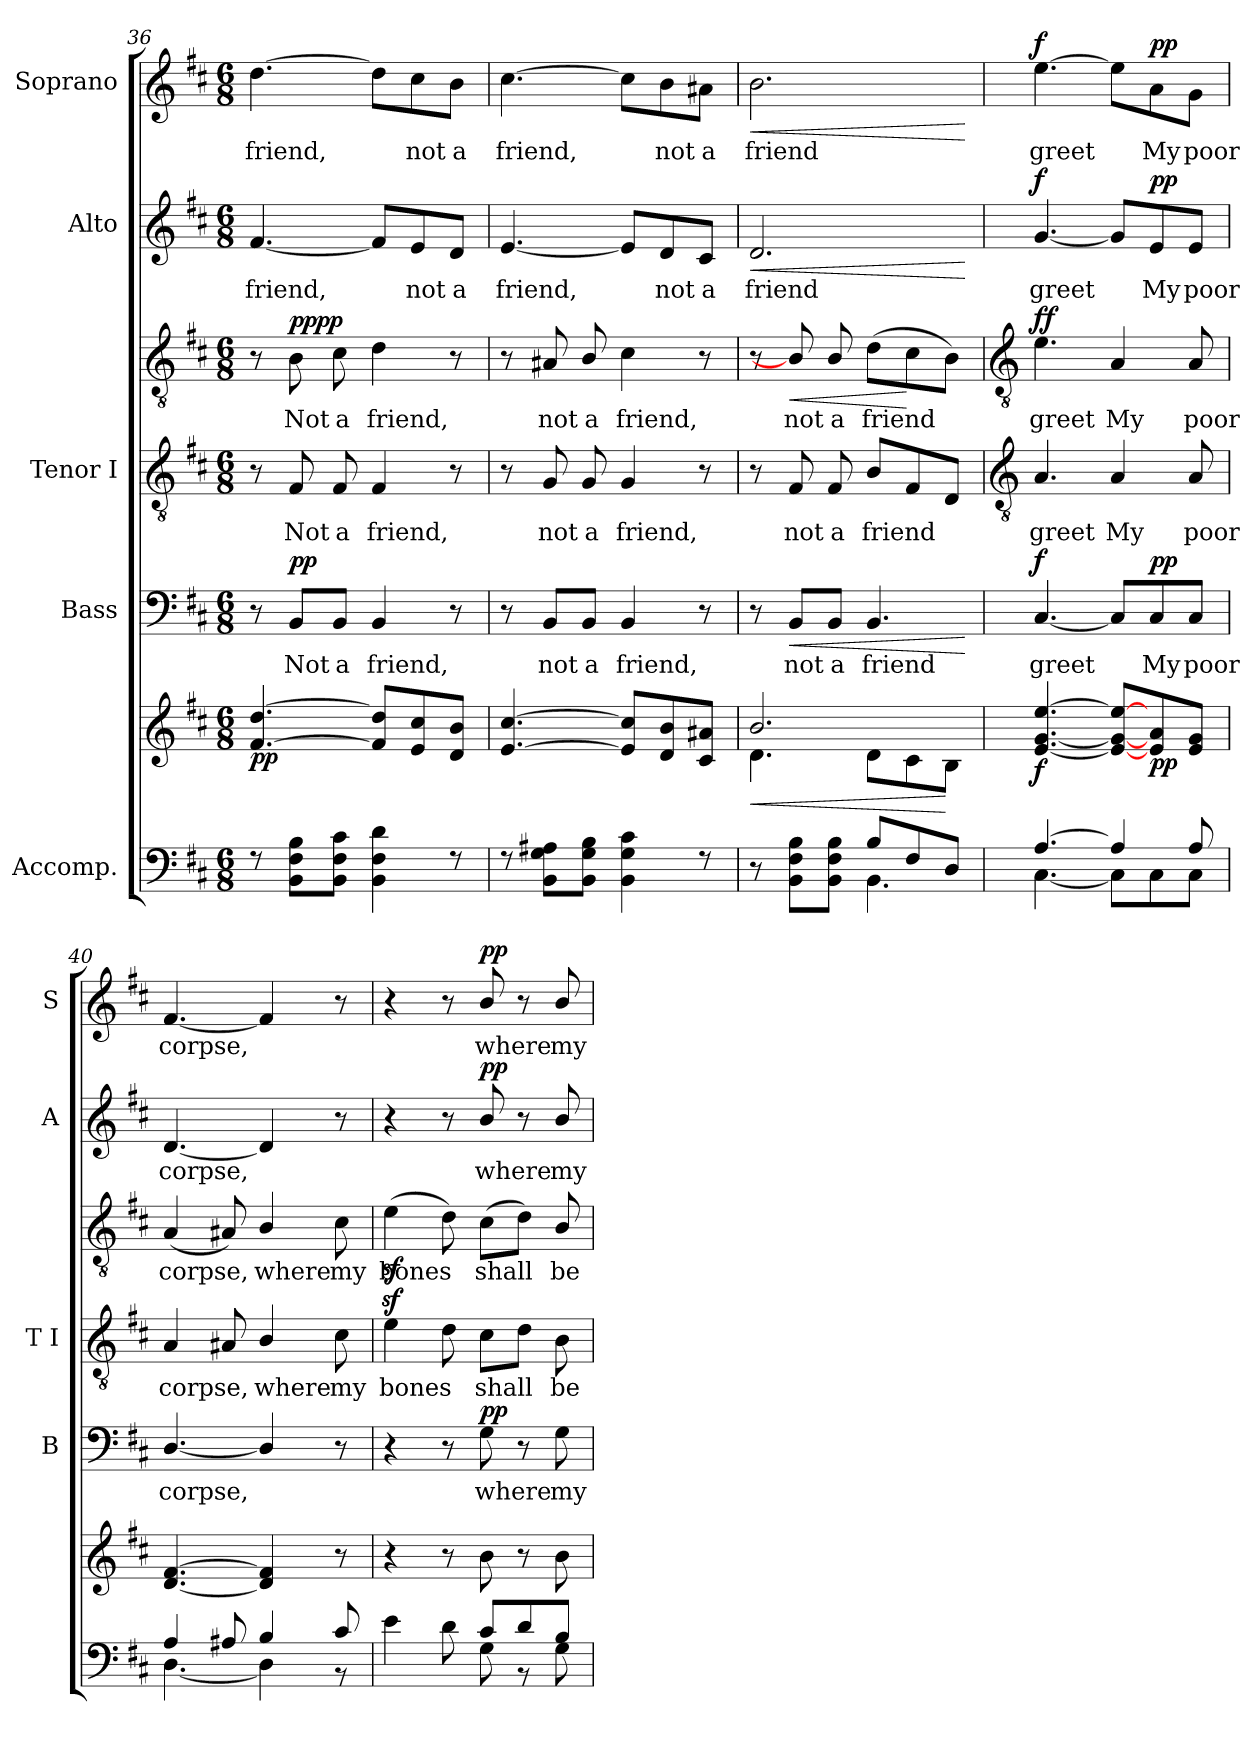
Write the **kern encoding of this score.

**kern	**kern	**dynam	**kern	**text	**dynam	**kern	**text	**kern	**text	**dynam	**kern	**text	**dynam	**kern	**text	**dynam
*part5	*part5	*part5	*part4	*part4	*part4	*part3	*part3	*part3	*part3	*part3	*part2	*part2	*part2	*part1	*part1	*part1
*staff7	*staff6	*staff6/7	*staff5	*staff5	*staff5	*staff4	*staff4	*staff3	*staff3	*staff3/4	*staff2	*staff2	*staff2	*staff1	*staff1	*staff1
*I"Accomp.	*	*	*I"Bass	*	*	*I"Tenor I	*	*	*	*	*I"Alto	*	*	*I"Soprano	*	*
*	*	*	*I'B	*	*	*I'T I	*	*	*	*	*I'A	*	*	*I'S	*	*
*clefF4	*clefG2	*	*clefF4	*	*	*clefGv2	*	*clefGv2	*	*	*clefG2	*	*	*clefG2	*	*
*k[f#c#]	*k[f#c#]	*	*k[f#c#]	*	*	*k[f#c#]	*	*k[f#c#]	*	*	*k[f#c#]	*	*	*k[f#c#]	*	*
*D:	*D:	*	*D:	*	*	*D:	*	*D:	*	*	*D:	*	*	*D:	*	*
*M6/8	*M6/8	*	*M6/8	*	*	*M6/8	*	*M6/8	*	*	*M6/8	*	*	*M6/8	*	*
=36	=36	=36	=36	=36	=36	=36	=36	=36	=36	=36	=36	=36	=36	=36	=36	=36
*^	*^	*	*	*	*	*	*	*	*	*	*	*	*	*	*	*
!	!LO:N:vis=1	!	!LO:N:vis=1	!LO:DY:b	!	!	!	!	!	!	!	!	!	!LO:LY:b	!	!	!LO:LY:b	!
8r	2.ryy	[4.f# [4.dd	2.ryy	pp	8r	.	.	8r	.	8r	.	.	[4.f#	friend,	.	[4.dd	friend,	.
!	!	!	!	!	!	!LO:LY:b	!LO:DY:b	!	!LO:LY:b	!	!LO:LY:b	!LO:DY:b=2	!	!	!	!	!	!
!	!	!	!	!	!	!	!	!	!	!	!	!LO:DY:n=1:b	!	!	!	!	!	!
8BB\ 8F#\ 8B\L	.	.	.	.	8BB/L	Not	pp	8F#	Not	8B	Not	pp pp	.	.	.	.	.	.
!	!	!	!	!	!	!LO:LY:b	!	!	!LO:LY:b	!	!LO:LY:b	!	!	!	!	!	!	!
8BB\ 8F#\ 8c#\J	.	.	.	.	8BB/J	a	.	8F#	a	8c#	a	.	.	.	.	.	.	.
!	!	!	!	!	!	!LO:LY:b	!	!	!LO:LY:b	!	!LO:LY:b	!	!	!	!	!	!	!
4BB\ 4F#\ 4d\	.	8f#] 8dd]L	.	.	4BB	friend,	.	4F#	friend,	4d	friend,	.	8f#/L]	.	.	8dd\L]	.	.
!	!	!	!	!	!	!	!	!	!	!	!	!	!	!LO:LY:b	!	!	!LO:LY:b	!
.	.	8e 8cc#	.	.	.	.	.	.	.	.	.	.	8e/	not	.	8cc#\	not	.
!	!	!	!	!	!	!	!	!	!	!	!	!	!	!LO:LY:b	!	!	!LO:LY:b	!
8r	.	8d 8bJ	.	.	8r	.	.	8r	.	8r	.	.	8d/J	a	.	8b\J	a	.
=37	=37	=37	=37	=37	=37	=37	=37	=37	=37	=37	=37	=37	=37	=37	=37	=37	=37	=37
!	!LO:N:vis=1	!	!LO:N:vis=1	!	!	!	!	!	!	!	!	!	!	!LO:LY:b	!	!	!LO:LY:b	!
8r	2.ryy	[4.e [4.cc#	2.ryy	.	8r	.	.	8r	.	8r	.	.	[4.e	friend,	.	[4.cc#	friend,	.
!	!	!	!	!	!	!LO:LY:b	!	!	!LO:LY:b	!	!LO:LY:b	!	!	!	!	!	!	!
8BB\ 8G\ 8A#X\L	.	.	.	.	8BB/L	not	.	8G	not	8A#X	not	.	.	.	.	.	.	.
!	!	!	!	!	!	!LO:LY:b	!	!	!LO:LY:b	!	!LO:LY:b	!	!	!	!	!	!	!
8BB\ 8G\ 8B\J	.	.	.	.	8BB/J	a	.	8G	a	8B/	a	.	.	.	.	.	.	.
!	!	!	!	!	!	!LO:LY:b	!	!	!LO:LY:b	!	!LO:LY:b	!	!	!	!	!	!	!
4BB\ 4G\ 4c#\	.	8e] 8cc#]L	.	.	4BB	friend,	.	4G	friend,	4c#	friend,	.	8e/L]	.	.	8cc#\L]	.	.
!	!	!	!	!	!	!	!	!	!	!	!	!	!	!LO:LY:b	!	!	!LO:LY:b	!
.	.	8d 8b	.	.	.	.	.	.	.	.	.	.	8d/	not	.	8b\	not	.
!	!	!	!	!	!	!	!	!	!	!	!	!	!	!LO:LY:b	!	!	!LO:LY:b	!
8r	.	8c# 8a#XJ	.	.	8r	.	.	8r	.	8r	.	.	8c#/J	a	.	8a#X\J	a	.
=38	=38	=38	=38	=38	=38	=38	=38	=38	=38	=38	=38	=38	=38	=38	=38	=38	=38	=38
!	!	!	!	!LO:HP:b	!	!	!	!	!	!	!	!	!	!LO:LY:b	!LO:HP:b	!	!LO:LY:b	!LO:HP:b
4.ryy	8r	2.b/	4.d\	<	8r	.	.	8r	.	8r	.	.	2.d	friend	<	2.b	friend	<
!	!	!	!	!	!	!LO:LY:b	!LO:HP:b	!	!LO:LY:b	!	!LO:LY:b	!LO:HP:b	!	!	!	!	!	!
.	8BB\ 8F#\ 8B\L	.	.	.	8BB/L	not	<	8F#	not	8B/]	not	<	.	.	.	.	.	.
!	!	!	!	!	!	!LO:LY:b	!	!	!LO:LY:b	!	!LO:LY:b	!	!	!	!	!	!	!
.	8BB\ 8F#\ 8B\J	.	.	.	8BB/J	a	.	8F#	a	8B/	a	.	.	.	.	.	.	.
!	!	!	!	!	!	!LO:LY:b	!	!	!LO:LY:b	!	!LO:LY:b	!	!	!	!	!	!	!
8B/L	4.BB\	.	8d\L	.	4.BB	friend	.	8BL	friend	(>8dL	friend	.	.	.	.	.	.	.
8F#/	.	.	8c#\	.	.	.	.	8F#	.	8c#	.	[	.	.	.	.	.	.
8D/J	.	.	8B\J	[	.	.	.	8DJ	.	8BJ)	.	.	.	.	.	.	.	.
*v	*v	*	*	*	*	*	*	*	*	*	*	*	*	*	*	*	*	*
*	*v	*v	*	*	*	*	*	*	*	*	*	*	*	*	*	*	*
.	.	.	.	.	[	.	.	.	.	.	.	.	[	.	.	[
!!LO:LB:g=z
=39	=39	=39	=39	=39	=39	=39	=39	=39	=39	=39	=39	=39	=39	=39	=39	=39
*	*	*	*	*	*	*clefGv2	*	*clefGv2	*	*	*	*	*	*	*	*
*^	*^	*	*	*	*	*	*	*	*	*	*	*	*	*	*	*
!	!	!	!	!LO:DY:b	!	!LO:LY:b	!LO:DY:b	!	!LO:LY:b	!	!LO:LY:b	!LO:DY:b=2	!	!LO:LY:b	!	!	!LO:LY:b	!
!	!	!	!	!	!	!	!	!	!	!	!	!LO:DY:n=1:b	!	!	!LO:DY:b	!	!	!LO:DY:b
[4.A/	[4.C#\	[4.e [4.g [4.ee	2ryy	f	[4.C#	greet	f	4.A	greet	4.e	greet	f f	[4.g	greet	f	[4.ee	greet	f
!	!	!	!	!	!	!	!	!	!LO:LY:b	!	!LO:LY:b	!LO:DY:n=2:b=2	!	!	!	!	!	!
!	!	!	!	!	!	!	!	!	!	!	!	!LO:DY:n=3:b	!	!	!	!	!	!
4A/]	8C#\L]	8e_ 8g_ 8ee_L	.	.	8C#/L]	.	.	4A	My	4A	My	mf mf	8g/L]	.	.	8ee\L]	.	.
!	!	!	!	!LO:DY:b	!	!LO:LY:b	!LO:DY:b	!	!	!	!	!	!	!LO:LY:b	!LO:DY:b	!	!LO:LY:b	!LO:DY:b
.	8C#\	8e 8a	4ryy	pp	8C#/	My	pp	.	.	.	.	.	8e/	My	pp	8a\	My	pp
!	!	!	!	!	!	!LO:LY:b	!	!	!LO:LY:b	!	!LO:LY:b	!	!	!LO:LY:b	!	!	!LO:LY:b	!
8A/	8C#\J	8e 8gJ	.	.	8C#/J	poor	.	8A	poor	8A	poor	.	8e/J	poor	.	8g\J	poor	.
=40	=40	=40	=40	=40	=40	=40	=40	=40	=40	=40	=40	=40	=40	=40	=40	=40	=40	=40
!	!	!	!	!	!	!LO:LY:b	!	!	!LO:LY:b	!	!LO:LY:b	!	!	!LO:LY:b	!	!	!LO:LY:b	!
4A/	[4.D\	[4.d [4.f#	2ryy	.	[4.D/	corpse,	.	4A	corpse,	(<4A	corpse,	.	[4.d	corpse,	.	[4.f#	corpse,	.
8A#X/	.	.	.	.	.	.	.	8A#X	.	8A#X)	.	.	.	.	.	.	.	.
!	!	!	!	!	!	!	!	!	!LO:LY:b	!	!LO:LY:b	!	!	!	!	!	!	!
4B/	4D\]	4d] 4f#]	.	.	4D/]	.	.	4B/	where	4B/	where	.	4d]	.	.	4f#]	.	.
.	.	.	4ryy	.	.	.	.	.	.	.	.	.	.	.	.	.	.	.
!	!	!	!	!	!	!	!	!	!LO:LY:b	!	!LO:LY:b	!	!	!	!	!	!	!
8c#/	8r	8r	.	.	8r	.	.	8c#	my	8c#	my	.	8r	.	.	8r	.	.
=41	=41	=41	=41	=41	=41	=41	=41	=41	=41	=41	=41	=41	=41	=41	=41	=41	=41	=41
!	!	!	!	!	!	!	!	!	!LO:LY:b	!	!LO:LY:b	!	!	!	!	!	!	!
4e\	4ryy	4r	2ryy	.	4r	.	.	4ez<	bones	(>4ez<	bones	.	4r	.	.	4r	.	.
8d\	8ryy	8r	.	.	8r	.	.	8d	.	8d)	.	.	8r	.	.	8r	.	.
!	!	!	!	!	!	!LO:LY:b	!LO:DY:b	!	!LO:LY:b	!	!LO:LY:b	!	!	!LO:LY:b	!LO:DY:b	!	!LO:LY:b	!LO:DY:b
8c#/L	8G\	8b	.	.	8G	where	pp	8c#L	shall	(>8c#L	shall	.	8b/	where	pp	8b/	where	pp
8d/	8r	8r	4ryy	.	8r	.	.	8dJ	.	8dJ)	.	.	8r	.	.	8r	.	.
!	!	!	!	!	!	!LO:LY:b	!	!	!LO:LY:b	!	!LO:LY:b	!	!	!LO:LY:b	!	!	!LO:LY:b	!
8B/J	8G\	8b	.	.	8G	my	.	8B	be	8B/	be	.	8b/	my	.	8b/	my	.
*v	*v	*	*	*	*	*	*	*	*	*	*	*	*	*	*	*	*	*
*	*v	*v	*	*	*	*	*	*	*	*	*	*	*	*	*	*	*
=	=	=	=	=	=	=	=	=	=	=	=	=	=	=	=	=
*-	*-	*-	*-	*-	*-	*-	*-	*-	*-	*-	*-	*-	*-	*-	*-	*-
